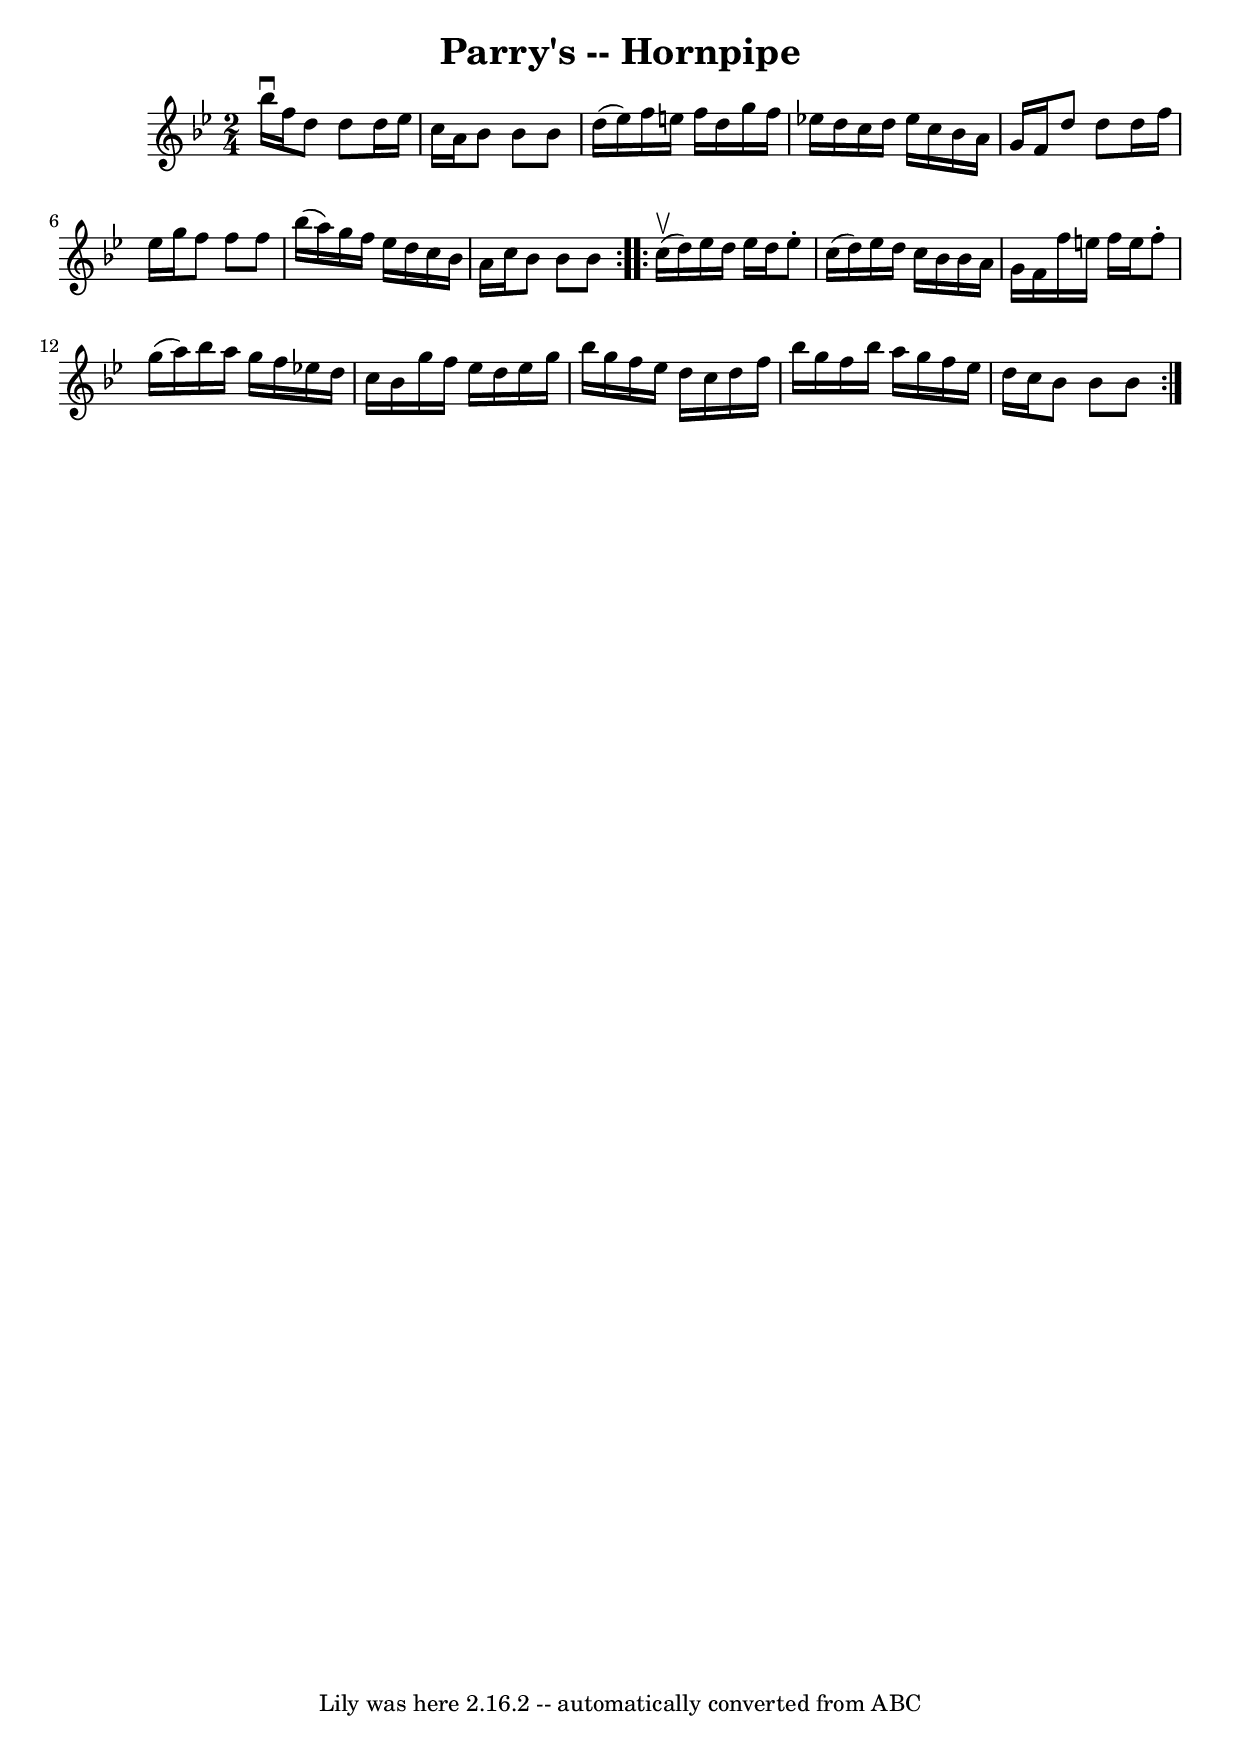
\version "2.16.2"
\include "Mammoth.ily"
\header {
  %% book = "Cole's 1000 Fiddle Tunes"
  crossRefNumber = "1"
  footnotes = ""
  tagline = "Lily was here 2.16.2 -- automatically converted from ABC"
  title = "Parry's -- Hornpipe"

}
voicedefault =  {



  \repeat volta 2 {

    \time 2/4 
    \key bes \major bes''16^\downbow f''16  |
    d''8 d''8  
    d''16 ees''16 c''16 a'16  |
    bes'8 bes'8 bes'8    
    d''16 (ees''16) |
    f''16 e''16 f''16 d''16 g''16    
    f''16 ees''!16 d''16  |
    c''16 d''16 ees''16 c''16    
    bes'16 a'16 g'16 f'16  |
    d''8 d''8 d''16 f''16    
    ees''16 g''16  |
    f''8 f''8 f''8 bes''16 (a''16) 
    |
    g''16 f''16 ees''16 d''16 c''16 bes'16 a'16    
    c''16  |
    bes'8 bes'8 bes'8  
  }     
  \repeat volta 2 {
    c''16 (^\upbow d''16) |
    ees''16 d''16 ees''16 d''16 ees''8-. c''16 (d''16) |
    ees''16 d''16 c''16 bes'16    
    bes'16 a'16 g'16 f'16  |
    f''16 e''16 f''16 e''16    
    f''8-. g''16 (a''16) |
    bes''16 a''16 g''16 f''16    
    ees''!16 d''16 c''16 bes'16  |
    g''16 f''16 ees''16    
    d''16 ees''16 g''16 bes''16 g''16  |
    f''16 ees''16    
    d''16 c''16 d''16 f''16 bes''16 g''16  |
    f''16    
    bes''16 a''16 g''16 f''16 ees''16 d''16 c''16  |
    
    bes'8 bes'8 bes'8  
  }   

}

\score{
  <<

    \context Staff="default"
    {
      \voicedefault 
      
    }

  >>
  \layout {
    
  }
  \midi {
  }

}
